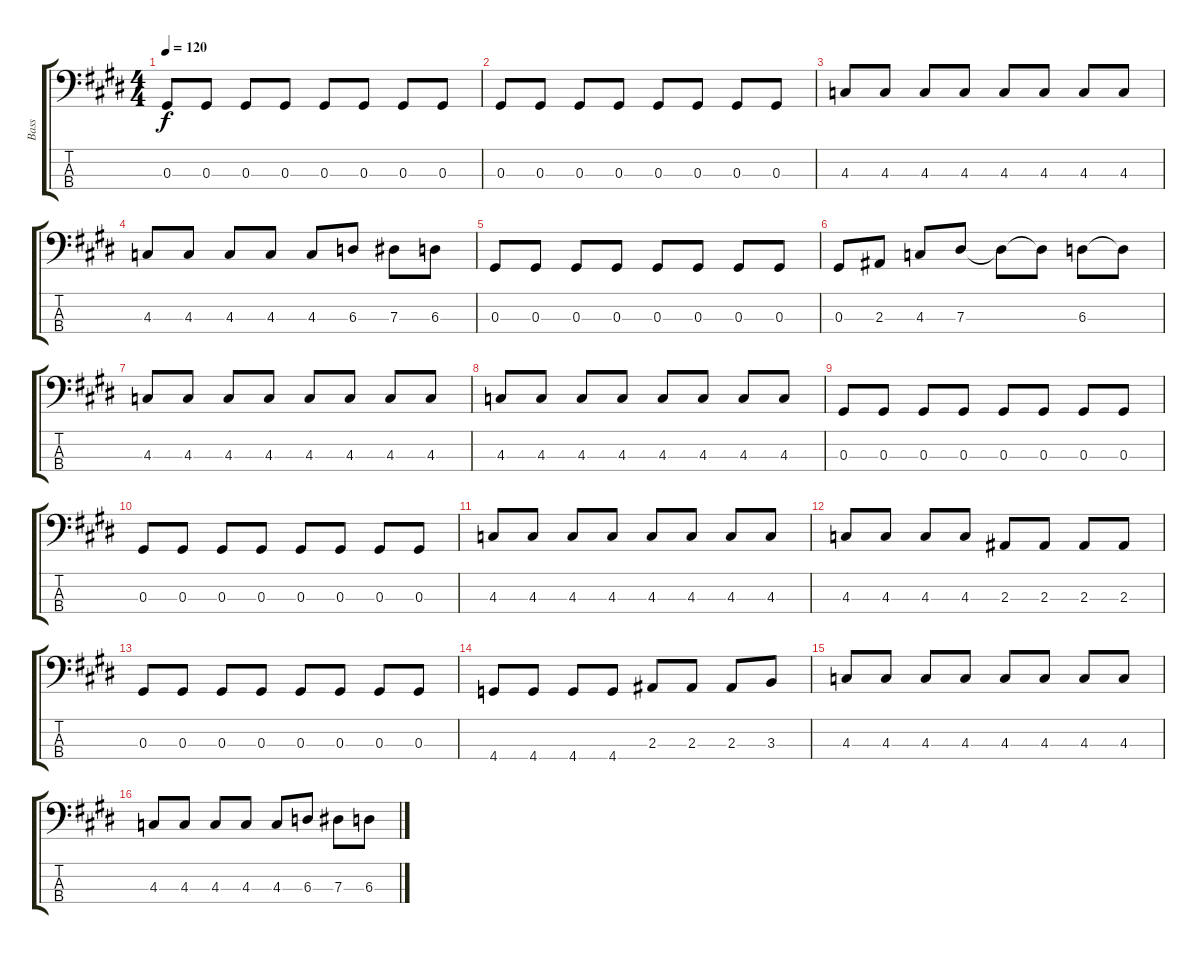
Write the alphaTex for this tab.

\track ("Bass" "Bass") {instrument electricbassfinger}
\staff {score tabs}
\tuning (Gb2 Db2 Ab1 Eb1) {hide}
\ts (4 4)
\tempo 120
\clef f4
\ks e
0.3.8{dy f} 0.3.8 0.3.8 0.3.8 0.3.8 0.3.8 0.3.8 0.3.8 |
0.3.8 0.3.8 0.3.8 0.3.8 0.3.8 0.3.8 0.3.8 0.3.8 |
4.3.8 4.3.8 4.3.8 4.3.8 4.3.8 4.3.8 4.3.8 4.3.8 |
4.3.8 4.3.8 4.3.8 4.3.8 4.3.8 6.3.8 7.3.8 6.3.8 |
0.3.8 0.3.8 0.3.8 0.3.8 0.3.8 0.3.8 0.3.8 0.3.8 |
0.3.8 2.3.8 4.3.8 7.3.8 7.3{t}.8 7.3{t}.8 6.3.8 6.3{t}.8 |
4.3.8 4.3.8 4.3.8 4.3.8 4.3.8 4.3.8 4.3.8 4.3.8 |
4.3.8 4.3.8 4.3.8 4.3.8 4.3.8 4.3.8 4.3.8 4.3.8 |
0.3.8 0.3.8 0.3.8 0.3.8 0.3.8 0.3.8 0.3.8 0.3.8 |
0.3.8 0.3.8 0.3.8 0.3.8 0.3.8 0.3.8 0.3.8 0.3.8 |
4.3.8 4.3.8 4.3.8 4.3.8 4.3.8 4.3.8 4.3.8 4.3.8 |
4.3.8 4.3.8 4.3.8 4.3.8 2.3.8 2.3.8 2.3.8 2.3.8 |
0.3.8 0.3.8 0.3.8 0.3.8 0.3.8 0.3.8 0.3.8 0.3.8 |
4.4.8 4.4.8 4.4.8 4.4.8 2.3.8 2.3.8 2.3.8 3.3.8 |
4.3.8 4.3.8 4.3.8 4.3.8 4.3.8 4.3.8 4.3.8 4.3.8 |
4.3.8 4.3.8 4.3.8 4.3.8 4.3.8 6.3.8 7.3.8 6.3.8
